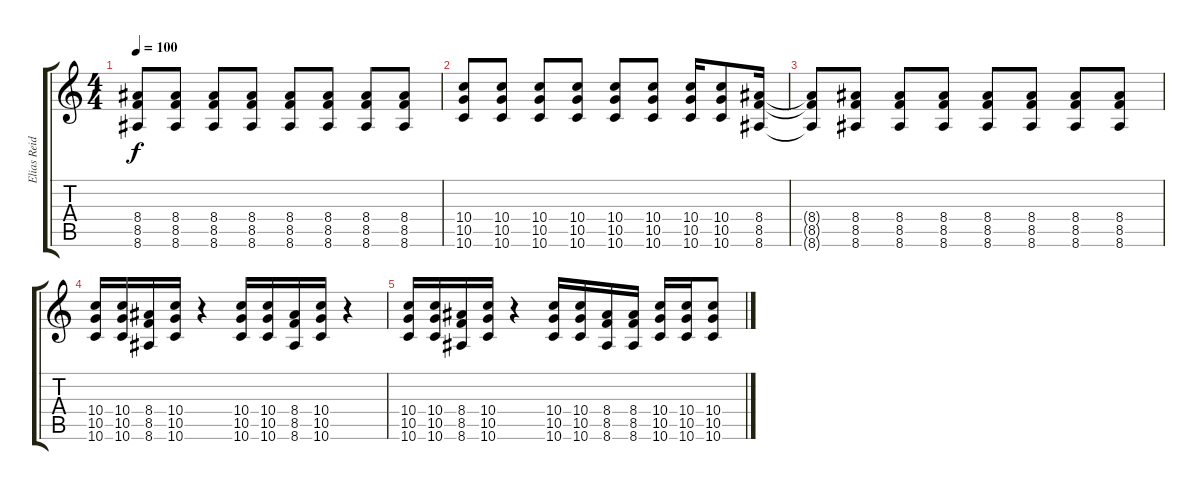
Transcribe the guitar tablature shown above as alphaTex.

\track ("Elias Reidy" "Elias Reid") {instrument electricguitarclean}
\staff {score tabs}
\tuning (E4 B3 G3 D3 A2 D2) {hide}
\ts (4 4)
\tempo 100
\clef g2
\ks c
(8.4{t} 8.5{t} 8.6{t}).8{dy f} (8.4 8.5 8.6).8 (8.4 8.5 8.6).8 (8.4 8.5 8.6).8 (8.4 8.5 8.6).8 (8.4 8.5 8.6).8 (8.4 8.5 8.6).8 (8.4 8.5 8.6).8 |
(10.4 10.5 10.6).8 (10.4 10.5 10.6).8 (10.4 10.5 10.6).8 (10.4 10.5 10.6).8 (10.4 10.5 10.6).8 (10.4 10.5 10.6).8 (10.4 10.5 10.6).16 (10.4 10.5 10.6).8 (8.4 8.5 8.6).16 |
(8.4{t} 8.5{t} 8.6{t}).8 (8.4 8.5 8.6).8 (8.4 8.5 8.6).8 (8.4 8.5 8.6).8 (8.4 8.5 8.6).8 (8.4 8.5 8.6).8 (8.4 8.5 8.6).8 (8.4 8.5 8.6).8 |
(10.4 10.5 10.6).16 (10.4 10.5 10.6).16 (8.4 8.5 8.6).16 (10.4 10.5 10.6).16 r.4 (10.4 10.5 10.6).16 (10.4 10.5 10.6).16 (8.4 8.5 8.6).16 (10.4 10.5 10.6).16 r.4 |
(10.4 10.5 10.6).16 (10.4 10.5 10.6).16 (8.4 8.5 8.6).16 (10.4 10.5 10.6).16 r.4 (10.4 10.5 10.6).16 (10.4 10.5 10.6).16 (8.4 8.5 8.6).16 (8.4 8.5 8.6).16 (10.4 10.5 10.6).16 (10.4 10.5 10.6).16 (10.4 10.5 10.6).8
